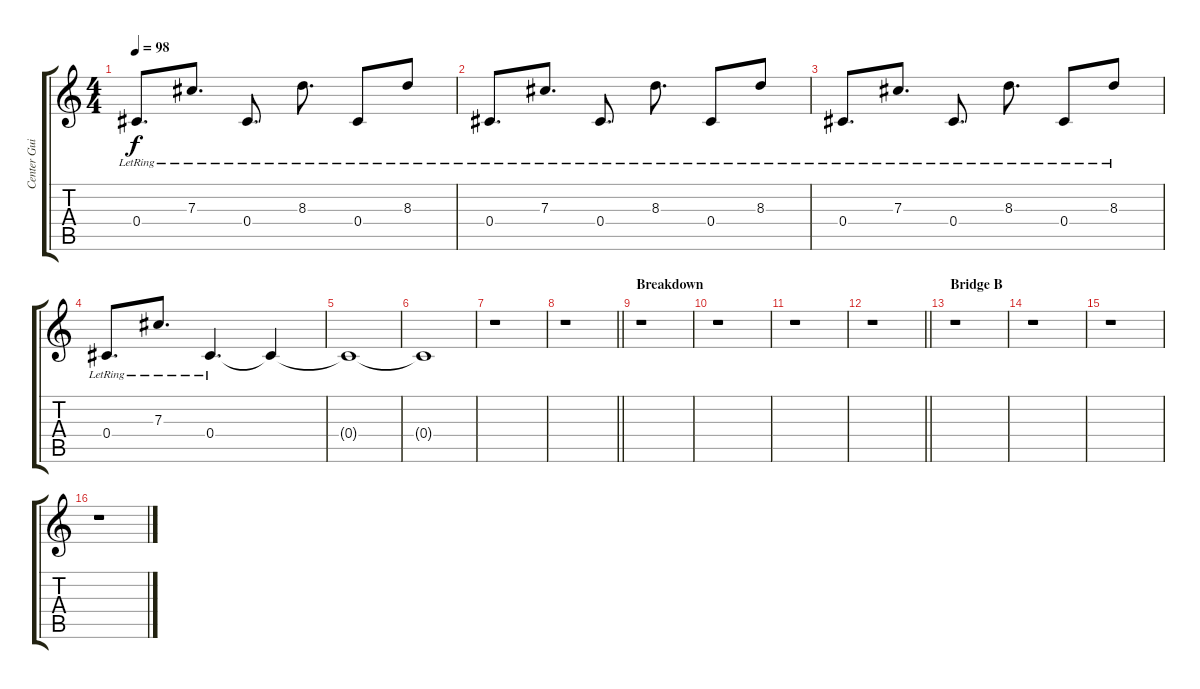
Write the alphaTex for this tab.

\track ("Center Guitar" "Center Gui") {instrument distortionguitar}
\staff {score tabs}
\tuning (Eb4 Bb3 Gb3 Db3 Ab2 Db2) {hide}
\ts (4 4)
\tempo 98
\clef g2
\ks c
0.4{lr}.8{d dy f} 7.3{lr}.8{d} 0.4{lr}.8{d} 8.3{lr}.8{d} 0.4{lr}.8 8.3{lr}.8 |
0.4{lr}.8{d} 7.3{lr}.8{d} 0.4{lr}.8{d} 8.3{lr}.8{d} 0.4{lr}.8 8.3{lr}.8 |
0.4{lr}.8{d} 7.3{lr}.8{d} 0.4{lr}.8{d} 8.3{lr}.8{d} 0.4{lr}.8 8.3{lr}.8 |
0.4{lr}.8{d} 7.3{lr}.8{d} 0.4{lr}.4{d instrument distortionguitar} 0.4{t}.4 |
0.4{t}.1 |
0.4{t}.1 |
r.1 |
\barLineRight lightlight
r.1 |
\section ("" "Breakdown")
r.1 |
r.1 |
r.1 |
\barLineRight lightlight
r.1 |
\section ("" "Bridge B")
r.1 |
r.1 |
r.1 |
r.1
